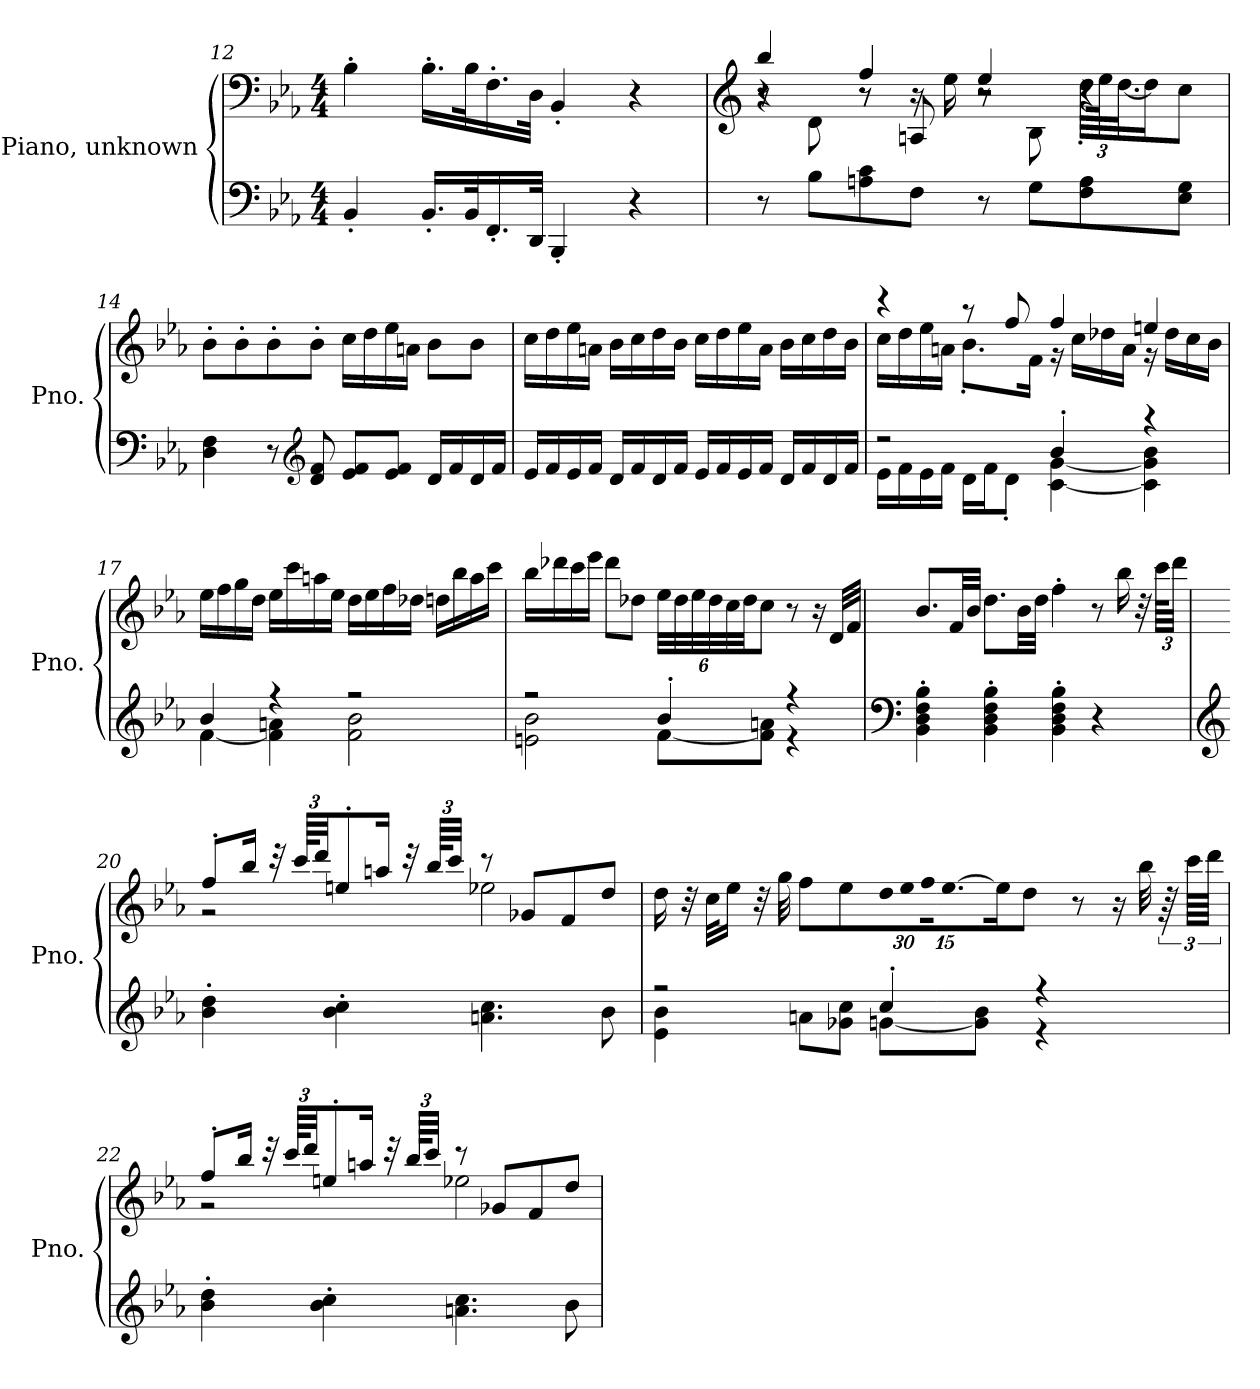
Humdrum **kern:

**kern	**kern
*part1	*part1
*staff2	*staff1
*I"Piano, unknown	*
*I'Pno.	*
*clefF4	*clefF4
*k[b-e-a-]	*k[b-e-a-]
*M4/4	*M4/4
=12	=12
4BB-'/	4B-'\
16.BB-'/LL	16.B-'\LL
32BB-/K	32B-\K
16.FF'/	16.F'\
32DD/JJk	32D\JJk
4BBB-'/	4BB-'/
4r	4r
!!LO:LB:g=z
=13	=13
*	*clefG2
*	*^
*	*	*^
8r	4bb-/	8r	4r
8B-\L	.	8d\	.
8An\ 8c\	4ff/	8r	8r
8F\J	.	16r	8An/
.	.	16ee-\	.
8r	4ee-/	8r	2r
8G\L	.	8B-\	.
*	*	*Xbrackettup	*
8F\ 8A\	4r	48dd'\LLL	.
.	.	96ee-\K	.
.	.	[48.dd\J	.
.	.	16dd\J]	.
8E-\ 8G\J	.	8cc\J	.
*	*v	*v	*v
=14	=14
4D\ 4F\	8b-'\L
.	8b-'\
8r	8b-'\
*clefG2	*
8d/ 8f/	8b-'\J
8e-/ 8f/L	16cc\LL
.	16dd\
8e-/ 8f/J	16ee-\
.	16an\JJ
16d/LL	8b-\L
16f/	.
16d/	8b-\J
16f/JJ	.
!!LO:LB:g=z
=15	=15
16e-/LL	16cc\LL
16f/	16dd\
16e-/	16ee-\
16f/JJ	16an\JJ
16d/LL	16b-\LL
16f/	16cc\
16d/	16dd\
16f/JJ	16b-\JJ
16e-/LL	16cc\LL
16f/	16dd\
16e-/	16ee-\
16f/JJ	16a\JJ
16d/LL	16b-\LL
16f/	16cc\
16d/	16dd\
16f/JJ	16b-\JJ
=16	=16
*^	*^
2r	16e-\LL	4r	16cc\LL
.	16f\	.	16dd\
.	16e-\	.	16ee-\
.	16f\JJ	.	16an\JJ
.	16d\LL	8r	8.b-'\L
.	16f\J	.	.
.	8d'\J	8ff/	.
.	.	.	16f\Jk
4b-'/	[4c\ [4g\	4ff/	16r
.	.	.	16cc\LL
.	.	.	16dd-X\
.	.	.	16a\JJ
4r	4c\] 4g\] 4b-\	4een/	16r
.	.	.	16dd-\LL
.	.	.	16cc\
.	.	.	16b-\JJ
*	*	*v	*v
!!LO:LB:g=z
=17	=17	=17
4b-/	[4f\	16ee-\LL
.	.	16ff\
.	.	16gg\
.	.	16dd\JJ
4r	4f\] 4an\	16ee-\LL
.	.	16ccc\
.	.	16aan\
.	.	16ee-\JJ
2r	2f\ 2b-\	16dd\LL
.	.	16ee-\
.	.	16ff\
.	.	16dd-X\JJ
.	.	16ddn\LL
.	.	16bb-\
.	.	16aa\
.	.	16ccc\JJ
=18	=18	=18
2r	2en\ 2b-\	16bb-\LL
.	.	16ddd-X\
.	.	16ccc\
.	.	16eee-\JJ
.	.	8ddd-\L
.	.	8dd-X\J
4b-'/	[8f\L	48ee-\LLL
.	.	48dd-\
.	.	48ee-\
.	.	48dd-\
.	.	48cc\
.	.	48dd-\JJ
.	8f\] 8an\J	8cc\J
4r	4r	8r
.	.	16r
.	.	32d/LLL
.	.	32f/JJJ
*v	*v	*
!!LO:LB:g=z
=19	=19
*clefF4	*
4BB-\' 4D\' 4F\' 4B-\'	8.b-/L
.	32f/LL
.	32b-/JJJ
4BB-\' 4D\' 4F\' 4B-\'	8.dd\L
.	32b-\LL
.	32dd\JJJ
4BB-\' 4D\' 4F\' 4B-\'	4ff'\
4r	8r
.	16bb-\
.	32r
.	96ccc\KLLL
.	48ddd\JJJ
=20	=20
*clefG2	*
*	*^
4b-\' 4dd\'	8ff'/L	2r
.	16bb-/Jk	.
.	32r	.
.	96ccc/KLLL	.
.	48ddd/JJ	.
4b-\' 4cc\'	8een'/	.
.	16aan/Jk	.
.	32r	.
.	96bb-/KLLL	.
.	48ccc/JJJ	.
4.an\ 4.cc\	8r	2ee-X\
.	8g-X/L	.
.	8f/	.
8b-\	8dd/J	.
*	*v	*v
!!LO:LB:g=z
=21	=21
*^	*
2r	4e-\ 4b-\	16dd\
.	.	32r
.	.	32cc\KLL
.	.	16ee-\JJ
.	.	32r
.	.	32gg\
.	8an\L	8ff\L
.	8g-X\ 8cc\J	8ee-\
!	!	!LO:N:vis=256
4cc'/	[8gn\L	1920%17dd\LLLL
!	!	!LO:N:vis=256
.	.	1920%17ee-\J
!	!	!LO:N:vis=64
.	.	960%17ff\
.	.	1920ryy
!	!	!LO:N:vis=64.
.	.	[640%17ee-\JJ
.	.	16ee-\J]
.	8g\] 8b-\J	8dd\J
4r	4r	8r
.	.	16r
.	.	32bb-\
*	*	*brackettup
.	.	96r
.	.	96ccc\LLLL
.	.	96ddd\JJJJ
*v	*v	*
=22	=22
*	*^
4b-\' 4dd\'	8ff'/L	2r
.	16bb-/Jk	.
.	32r	.
*	*Xbrackettup	*
.	96ccc/KLLL	.
.	48ddd/JJ	.
4b-\' 4cc\'	8een'/	.
.	16aan/Jk	.
.	32r	.
.	96bb-/KLLL	.
.	48ccc/JJJ	.
4.an\ 4.cc\	8r	2ee-X\
.	8g-X/L	.
.	8f/	.
8b-\	8dd/J	.
*	*v	*v
=	=
*-	*-
